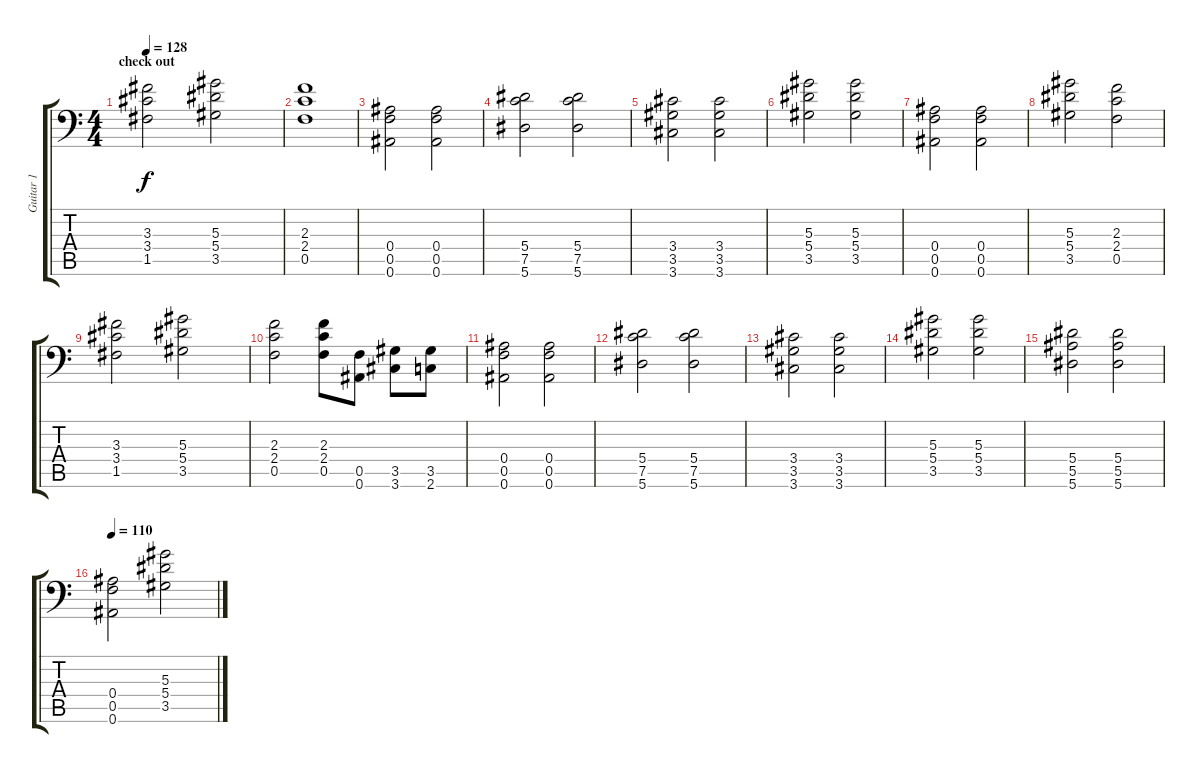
\track ("Guitar 1" "Guitar 1") {instrument overdrivenguitar}
\staff {score tabs}
\tuning (C4 G3 Eb3 Bb2 F2 Bb1) {hide}
\ts (4 4)
\section ("" "check out")
\tempo 128
\clef f4
\ks c
(3.3 3.4 1.5).2{dy f} (5.3 5.4 3.5).2 |
(2.3 2.4 0.5).1 |
(0.4 0.5 0.6).2 (0.4 0.5 0.6).2 |
(5.4 7.5 5.6).2 (5.4 7.5 5.6).2 |
(3.4 3.5 3.6).2 (3.4 3.5 3.6).2 |
(5.3 5.4 3.5).2 (5.3 5.4 3.5).2 |
(0.4 0.5 0.6).2 (0.4 0.5 0.6).2 |
(5.3 5.4 3.5).2 (2.3 2.4 0.5).2 |
(3.3 3.4 1.5).2 (5.3 5.4 3.5).2 |
(2.3 2.4 0.5).2 (2.3 2.4 0.5).8 (0.5 0.6).8 (3.5 3.6).8 (3.5 2.6).8 |
(0.4 0.5 0.6).2 (0.4 0.5 0.6).2 |
(5.4 7.5 5.6).2 (5.4 7.5 5.6).2 |
(3.4 3.5 3.6).2 (3.4 3.5 3.6).2 |
(5.3 5.4 3.5).2 (5.3 5.4 3.5).2 |
(5.4 5.5 5.6).2 (5.4 5.5 5.6).2 |
\tempo 110
(0.4 0.5 0.6).2 (5.3 5.4 3.5).2
